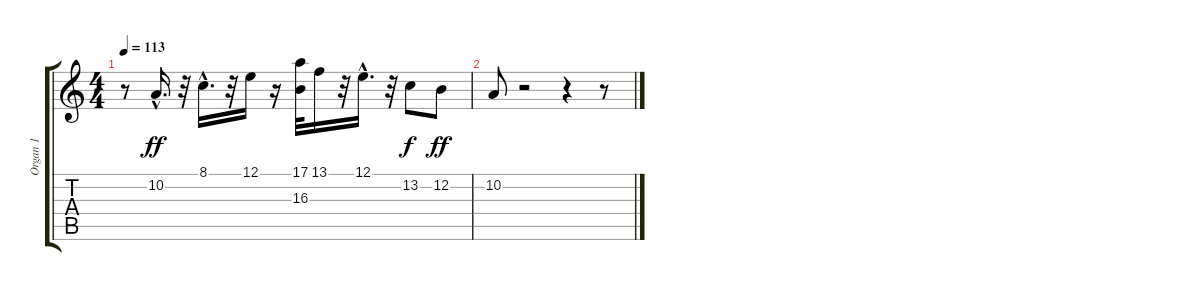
\track ("Organ 1" "Organ 1") {instrument percussiveorgan}
\staff {score tabs}
\tuning (E4 B3 G3 D3 A2 E2) {hide}
\ts (4 4)
\tempo 113
\clef g2
\ks c
r.8{dy ff} 10.2{hac}.16{d} r.32 8.1{hac}.16{d} r.32 12.1.16 r.16 (17.1 16.3).32 13.1.16 r.32 12.1{hac}.16{d} r.32 13.2.8{dy f} 12.2.8{dy ff} |
10.2.8 r.2 r.4 r.8
